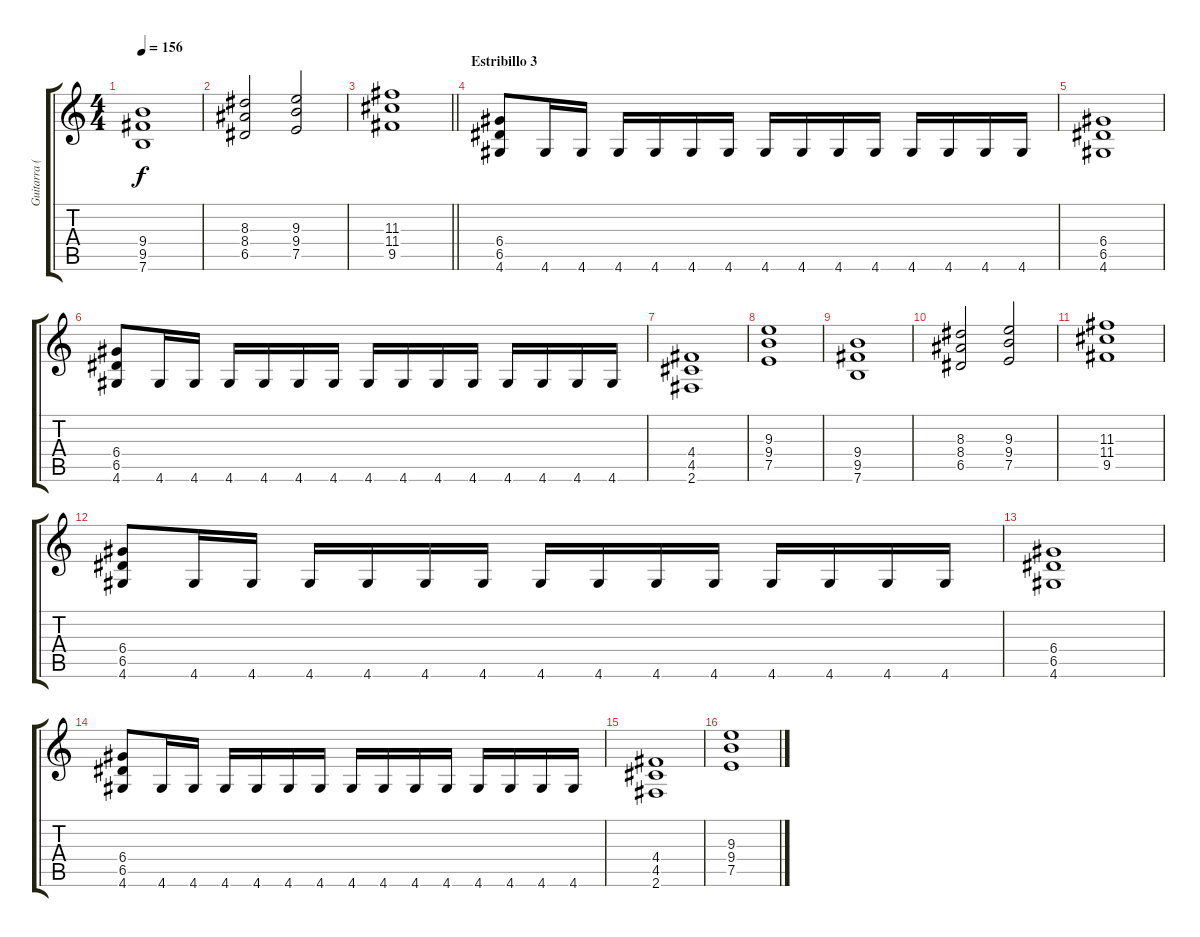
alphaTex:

\track ("Guitarra (Jero)" "Guitarra (") {instrument distortionguitar}
\staff {score tabs}
\tuning (E4 B3 G3 D3 A2 E2) {hide}
\ts (4 4)
\tempo 156
\clef g2
\ks c
(9.4 9.5 7.6).1{dy f} |
(8.3 8.4 6.5).2 (9.3 9.4 7.5).2 |
\barLineRight lightlight
(11.3 11.4 9.5).1 |
\section ("" "Estribillo 3")
(6.4 6.5 4.6).8 4.6.16 4.6.16 4.6.16 4.6.16 4.6.16 4.6.16 4.6.16 4.6.16 4.6.16 4.6.16 4.6.16 4.6.16 4.6.16 4.6.16 |
(6.4 6.5 4.6).1 |
(6.4 6.5 4.6).8 4.6.16 4.6.16 4.6.16 4.6.16 4.6.16 4.6.16 4.6.16 4.6.16 4.6.16 4.6.16 4.6.16 4.6.16 4.6.16 4.6.16 |
(4.4 4.5 2.6).1 |
(9.3 9.4 7.5).1 |
(9.4 9.5 7.6).1 |
(8.3 8.4 6.5).2 (9.3 9.4 7.5).2 |
(11.3 11.4 9.5).1 |
(6.4 6.5 4.6).8 4.6.16 4.6.16 4.6.16 4.6.16 4.6.16 4.6.16 4.6.16 4.6.16 4.6.16 4.6.16 4.6.16 4.6.16 4.6.16 4.6.16 |
(6.4 6.5 4.6).1 |
(6.4 6.5 4.6).8 4.6.16 4.6.16 4.6.16 4.6.16 4.6.16 4.6.16 4.6.16 4.6.16 4.6.16 4.6.16 4.6.16 4.6.16 4.6.16 4.6.16 |
(4.4 4.5 2.6).1 |
(9.3 9.4 7.5).1
